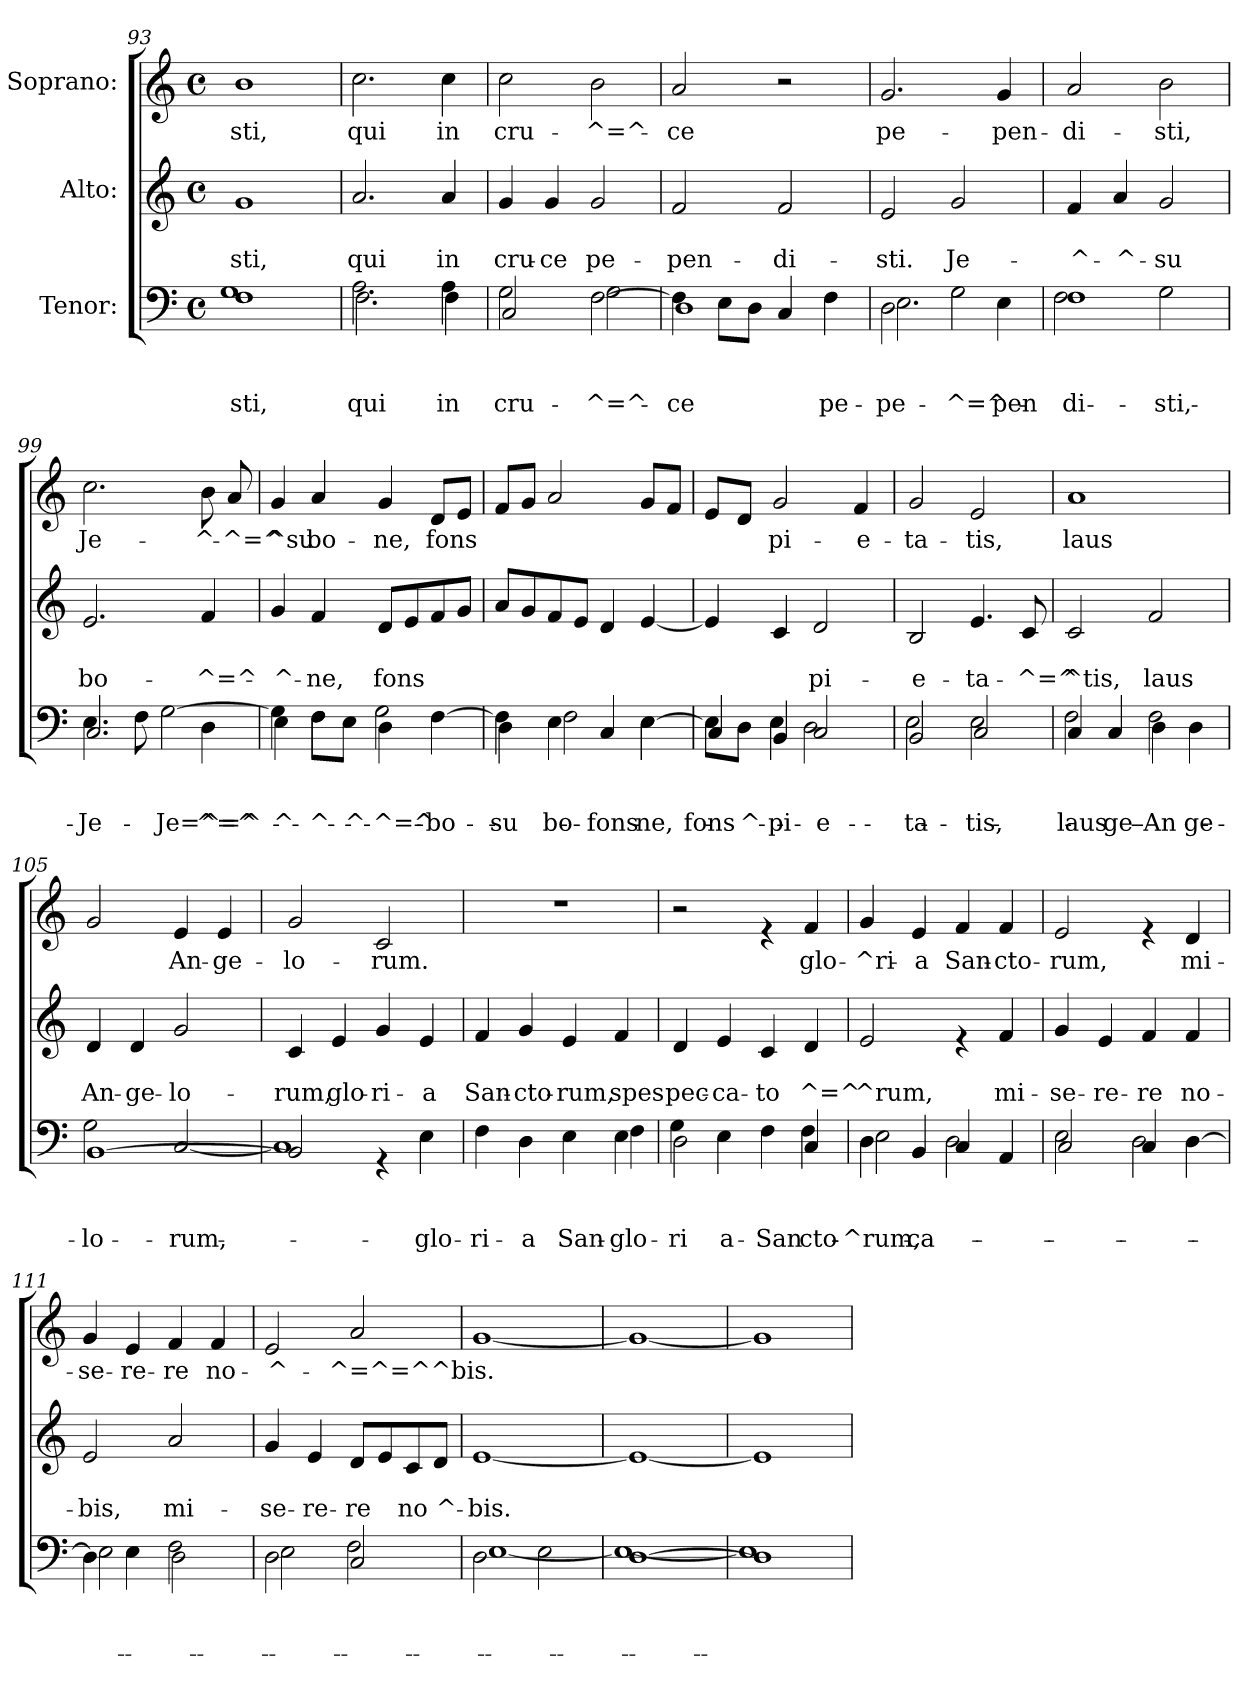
**kern	**text	**text	**text	**kern	**text	**text	**kern	**text
*part3	*part3	*part3	*part3	*part2	*part2	*part2	*part1	*part1
*staff3	*staff3	*staff3	*staff3	*staff2	*staff2	*staff2	*staff1	*staff1
*I"Tenor:	*	*	*	*I"Alto:	*	*	*I"Soprano:	*
*clefF4	*	*	*	*clefG2	*	*	*clefG2	*
*k[]	*	*	*	*k[]	*	*	*k[]	*
*C:	*	*	*	*C:	*	*	*C:	*
*M4/4	*	*	*	*M4/4	*	*	*M4/4	*
*met(c)	*	*	*	*met(c)	*	*	*met(c)	*
=93	=93	=93	=93	=93	=93	=93	=93	=93
!	!	!	!LO:LY:b	!	!	!	!	!
*^	*	*	*	*	*	*	*	*
!	!	!	!	!LO:LY:b	!	!	!LO:LY:b	!	!LO:LY:b
1F	1G	.	.	sti,	1g	.	-sti,	1b	-sti,
=94	=94	=94	=94	=94	=94	=94	=94	=94	=94
!	!	!	!	!LO:LY:b	!	!	!	!	!
!	!	!	!	!LO:LY:b	!	!	!LO:LY:b	!	!LO:LY:b
2.A\	2.F\	.	.	qui	2.a/	.	qui	2.cc\	qui
!	!	!	!	!LO:LY:b	!	!	!	!	!
!	!	!	!	!LO:LY:b	!	!	!LO:LY:b	!	!LO:LY:b
4A\	4F\	.	.	in	4a/	.	in	4cc\	in
!!LO:LB:g=z
=95	=95	=95	=95	=95	=95	=95	=95	=95	=95
!	!	!	!	!LO:LY:b	!	!	!	!	!
!	!	!	!	!LO:LY:b	!	!	!LO:LY:b	!	!LO:LY:b
2G\	2C/	.	.	cru-	4g/	.	cru-	2cc\	cru-
!	!	!	!	!	!	!	!LO:LY:b	!	!
.	.	.	.	.	4g/	.	-ce	.	.
!	!	!	!	!LO:LY:b	!	!	!	!	!
!	!	!	!	!LO:LY:b	!	!	!LO:LY:b	!	!LO:LY:b
[>2F\	2G\	.	.	-^=^-	2g/	.	pe-	2b\	-^=^-
=96	=96	=96	=96	=96	=96	=96	=96	=96	=96
!	!	!	!	!LO:LY:b	!	!	!LO:LY:b	!	!LO:LY:b
4F\]	1D	.	.	-ce	2f/	.	-pen-	2a/	-ce
8E\L	.	.	.	.	.	.	.	.	.
8D\J	.	.	.	.	.	.	.	.	.
!	!	!	!	!	!	!	!LO:LY:b	!	!
4C/	.	.	.	.	2f/	.	-di-	2r	.
!	!	!	!	!LO:LY:b	!	!	!	!	!
4F\	.	.	.	-pe-	.	.	.	.	.
=97	=97	=97	=97	=97	=97	=97	=97	=97	=97
!	!	!	!	!LO:LY:b	!	!	!	!	!
!	!	!	!	!LO:LY:b	!	!	!LO:LY:b	!	!LO:LY:b
2D\	2.E\	.	.	-pe-	2e/	.	-sti.	2.g/	pe-
!	!	!	!	!LO:LY:b	!	!	!LO:LY:b	!	!
2G\	.	.	.	-^=^-	2g/	.	Je-	.	.
!	!	!	!	!LO:LY:b	!	!	!	!	!LO:LY:b
.	4E\	.	.	-pen-	.	.	.	4g/	-pen-
!!LO:LB:g=z
=98	=98	=98	=98	=98	=98	=98	=98	=98	=98
!	!	!	!	!LO:LY:b	!	!	!	!	!
!	!	!	!	!LO:LY:b	!	!	!LO:LY:b	!	!LO:LY:b
1F	2F\	.	.	-di-	4f/	.	-^-	2a/	-di-
!	!	!	!	!	!	!	!LO:LY:b	!	!
.	.	.	.	.	4a/	.	-^-	.	.
!	!	!	!	!LO:LY:b	!	!	!LO:LY:b	!	!LO:LY:b
.	2G\	.	.	-sti,	2g/	.	-su	2b\	-sti,
=99	=99	=99	=99	=99	=99	=99	=99	=99	=99
!	!	!	!	!LO:LY:b	!	!	!	!	!
!	!	!	!	!LO:LY:b	!	!	!LO:LY:b	!	!LO:LY:b
4.E\	2.C/	.	.	Je-	2.e/	.	bo-	2.cc\	Je-
8F\	.	.	.	.	.	.	.	.	.
!	!	!	!	!LO:LY:b	!	!	!	!	!
[>2G\	.	.	.	Je=^=^	.	.	.	.	.
!	!	!	!	!LO:LY:b	!	!	!LO:LY:b	!	!LO:LY:b
.	4D\	.	.	-^=^-	4f/	.	-^=^-	8b\	-^-
!	!	!	!	!	!	!	!	!	!LO:LY:b
.	.	.	.	.	.	.	.	8a/	-^=^
=100	=100	=100	=100	=100	=100	=100	=100	=100	=100
!	!	!	!	!LO:LY:b	!	!	!LO:LY:b	!	!LO:LY:b
4G\]	4E\	.	.	-^-	4g/	.	-^-	4g/	^su
!	!	!	!	!LO:LY:b	!	!	!	!	!
!	!	!	!	!LO:LY:b	!	!	!LO:LY:b	!	!LO:LY:b
8F\L	4F\	.	.	-^-	4f/	.	-ne,	4a/	bo-
!	!	!	!	!LO:LY:b	!	!	!	!	!
8E\J	.	.	.	-^-	.	.	.	.	.
!	!	!	!	!LO:LY:b	!	!	!	!	!
!	!	!	!	!LO:LY:b	!	!	!LO:LY:b	!	!LO:LY:b
4D\	2G\	.	.	-^=^-	8d/L	.	fons	4g/	-ne,
.	.	.	.	.	8e/	.	.	.	.
!	!	!	!	!LO:LY:b	!	!	!	!	!LO:LY:b
[>4F\	.	.	.	bo-	8f/	.	.	8d/L	fons
.	.	.	.	.	8g/J	.	.	8e/J	.
=101	=101	=101	=101	=101	=101	=101	=101	=101	=101
!	!	!	!	!LO:LY:b	!	!	!	!	!
4F\]	4D\	.	.	-su	8a/L	.	.	8f/L	.
.	.	.	.	.	8g/	.	.	8g/J	.
!	!	!	!	!LO:LY:b	!	!	!	!	!
!	!	!	!	!LO:LY:b	!	!	!	!	!
4E\	2F\	.	.	bo-	8f/	.	.	2a/	.
.	.	.	.	.	8e/J	.	.	.	.
!	!	!	!	!LO:LY:b	!	!	!	!	!
4C/	.	.	.	fons	4d/	.	.	.	.
!	!	!	!	!LO:LY:b	!	!	!	!	!
!	!	!	!	!LO:LY:b	!	!	!	!	!
[>4E\	4E\	.	.	-ne,	[<4e/	.	.	8g/L	.
.	.	.	.	.	.	.	.	8f/J	.
=102	=102	=102	=102	=102	=102	=102	=102	=102	=102
!	!	!	!	!LO:LY:b	!	!	!	!	!
8E\L]	4C/	.	.	-fons	4e/]	.	.	8e/L	.
!	!	!	!	!LO:LY:b	!	!	!	!	!
8D\J	.	.	.	^-	.	.	.	8d/J	.
!	!	!	!	!LO:LY:b	!	!	!	!	!
!	!	!	!	!LO:LY:b	!	!	!	!	!LO:LY:b
4BB/	4E\	.	.	pi-	4c/	.	.	2g/	pi-
!	!	!	!	!LO:LY:b	!	!	!	!	!
!	!	!	!	!LO:LY:b	!	!	!LO:LY:b	!	!
2C/	2D\	.	.	-e-	2d/	.	pi-	.	.
!	!	!	!	!	!	!	!	!	!LO:LY:b
.	.	.	.	.	.	.	.	4f/	-e-
!!LO:LB:g=z
=103	=103	=103	=103	=103	=103	=103	=103	=103	=103
!	!	!	!	!LO:LY:b	!	!	!	!	!
!	!	!	!	!LO:LY:b	!	!	!LO:LY:b	!	!LO:LY:b
2BB/	2E\	.	.	ta-	2B/	.	-e-	2g/	-ta-
!	!	!	!	!LO:LY:b	!	!	!	!	!
!	!	!	!	!LO:LY:b	!	!	!LO:LY:b	!	!LO:LY:b
2E\	2C/	.	.	-tis,	4.e/	.	-ta-	2e/	-tis,
!	!	!	!	!	!	!	!LO:LY:b	!	!
.	.	.	.	.	8c/	.	-^=^	.	.
!!LO:LB:g=z
=104	=104	=104	=104	=104	=104	=104	=104	=104	=104
!	!	!	!	!LO:LY:b	!	!	!	!	!
!	!	!	!	!LO:LY:b	!	!	!LO:LY:b	!	!LO:LY:b
4C/	2F\	.	.	-laus	2c/	.	^tis,	1a	laus
!	!	!	!	!LO:LY:b	!	!	!	!	!
4C/	.	.	.	-ge-	.	.	.	.	.
!	!	!	!	!LO:LY:b	!	!	!	!	!
!	!	!	!	!LO:LY:b	!	!	!LO:LY:b	!	!
2F\	4D\	.	.	An-	2f/	.	laus	.	.
!	!	!	!	!LO:LY:b	!	!	!	!	!
.	4D\	.	.	-ge-	.	.	.	.	.
=105	=105	=105	=105	=105	=105	=105	=105	=105	=105
!	!	!	!	!LO:LY:b	!	!	!	!	!
!	!	!	!	!LO:LY:b	!	!	!LO:LY:b	!	!
[<1BB	2G\	.	.	lo-	4d/	.	An-	2g/	.
!	!	!	!	!	!	!	!LO:LY:b	!	!
.	.	.	.	.	4d/	.	-ge-	.	.
!	!	!	!	!LO:LY:b	!	!	!LO:LY:b	!	!LO:LY:b
.	[<2C/	.	.	-rum,	2g/	.	-lo-	4e/	An-
!	!	!	!	!	!	!	!	!	!LO:LY:b
.	.	.	.	.	.	.	.	4e/	-ge-
=106	=106	=106	=106	=106	=106	=106	=106	=106	=106
!	!	!	!	!	!	!	!LO:LY:b	!	!LO:LY:b
2BB/]	1C]	.	.	.	4c/	.	-rum,	2g/	-lo-
!	!	!	!	!	!	!	!LO:LY:b	!	!
.	.	.	.	.	4e/	.	glo-	.	.
!	!	!	!	!	!	!	!LO:LY:b	!	!LO:LY:b
4rGG	.	.	.	.	4g/	.	-ri-	2c/	-rum.
!	!	!	!	!LO:LY:b	!	!	!LO:LY:b	!	!
4E\	.	.	.	glo-	4e/	.	-a	.	.
=107	=107	=107	=107	=107	=107	=107	=107	=107	=107
!	!	!	!	!LO:LY:b	!	!	!LO:LY:b	!	!
4F\	2.ryy	.	.	-ri-	4f/	.	San-	1r	.
!	!	!	!	!LO:LY:b	!	!	!LO:LY:b	!	!
4D\	.	.	.	-a	4g/	.	-cto-	.	.
!	!	!	!	!LO:LY:b	!	!	!LO:LY:b	!	!
4E\	.	.	.	San-	4e/	.	-rum,	.	.
!	!	!	!	!LO:LY:b	!	!	!	!	!
!	!	!	!	!LO:LY:b	!	!	!LO:LY:b	!	!
4E\	4F\	.	.	-glo-	4f/	.	spes	.	.
=108	=108	=108	=108	=108	=108	=108	=108	=108	=108
!	!	!	!	!LO:LY:b	!	!	!	!	!
!	!	!	!	!LO:LY:b	!	!	!LO:LY:b	!	!
2D\	4G\	.	.	ri-	4d/	.	pec-	2r	.
!	!	!	!	!LO:LY:b	!	!	!LO:LY:b	!	!
.	4E\	.	.	-a	4e/	.	-ca-	.	.
!	!	!	!	!LO:LY:b	!	!	!LO:LY:b	!	!
4ryy	4F\	.	.	San-	4c/	.	-to	4re	.
!	!	!	!	!LO:LY:b	!	!	!	!	!
!	!	!	!	!LO:LY:b	!	!	!LO:LY:b	!	!LO:LY:b
4C/	4F\	.	.	-cto-	4d/	.	^=^	4f/	glo-
!!LO:LB:g=z
=109	=109	=109	=109	=109	=109	=109	=109	=109	=109
!	!	!	!	!LO:LY:b	!	!	!	!	!
!	!	!	!	!LO:LY:b	!	!	!LO:LY:b	!	!LO:LY:b
4D\	2E\	.	.	-^rum,	2e/	.	^rum,	4g/	-^ri-
!	!	!	!	!LO:LY:b	!	!	!	!	!LO:LY:b
4BB/	.	.	.	-ca-	.	.	.	4e/	-a
!	!	!	!	!	!	!	!	!	!LO:LY:b
4C/	2D\	.	.	.	4re	.	.	4f/	San-
!	!	!	!	!	!	!	!LO:LY:b	!	!LO:LY:b
4AA/	.	.	.	.	4f/	.	mi-	4f/	-cto-
=110	=110	=110	=110	=110	=110	=110	=110	=110	=110
!	!	!	!	!	!	!	!LO:LY:b	!	!LO:LY:b
2E\	2C/	.	.	.	4g/	.	-se-	2e/	-rum,
!	!	!	!	!	!	!	!LO:LY:b	!	!
.	.	.	.	.	4e/	.	-re-	.	.
!	!	!	!	!	!	!	!LO:LY:b	!	!
4C/	2D\	.	.	.	4f/	.	-re	4re	.
!	!	!	!	!	!	!	!LO:LY:b	!	!LO:LY:b
[>4D\	.	.	.	.	4f/	.	no-	4d/	mi-
=111	=111	=111	=111	=111	=111	=111	=111	=111	=111
!	!	!	!	!	!	!	!LO:LY:b	!	!LO:LY:b
4D\]	2E\	.	.	.	2e/	.	-bis,	4g/	-se-
!	!	!	!	!	!	!	!	!	!LO:LY:b
4E\	.	.	.	.	.	.	.	4e/	-re-
!	!	!	!	!	!	!	!LO:LY:b	!	!LO:LY:b
2F\	2D\	.	.	.	2a/	.	mi-	4f/	-re
!	!	!	!	!	!	!	!	!	!LO:LY:b
.	.	.	.	.	.	.	.	4f/	no-
=112	=112	=112	=112	=112	=112	=112	=112	=112	=112
!	!	!	!	!	!	!	!LO:LY:b	!	!LO:LY:b
2D\	2E\	.	.	.	4g/	.	-se-	2e/	-^-
!	!	!	!	!	!	!	!LO:LY:b	!	!
.	.	.	.	.	4e/	.	-re-	.	.
!	!	!	!	!	!	!	!LO:LY:b	!	!LO:LY:b
2C/	2F\	.	.	.	8d/L	.	-re	2a/	-^=^=^^bis.
.	.	.	.	.	8e/	.	.	.	.
!	!	!	!	!	!	!	!LO:LY:b	!	!
.	.	.	.	.	8c/	.	no	.	.
!	!	!	!	!	!	!	!LO:LY:b	!	!
.	.	.	.	.	8d/J	.	^-	.	.
=113	=113	=113	=113	=113	=113	=113	=113	=113	=113
*	*	*	*	*	*	*	*	*MM168	*
!	!	!	!	!	!	!	!LO:LY:b	!	!
2D\	[>1E	.	.	.	[<1e	.	-bis.	[<1g	.
2E\	.	.	.	.	.	.	.	.	.
=114	=114	=114	=114	=114	=114	=114	=114	=114	=114
*	*	*	*	*	*	*	*	*MM152	*
[>1D	1E_	.	.	.	1e_	.	.	1g_	.
!!LO:PB:g=z
=115	=115	=115	=115	=115	=115	=115	=115	=115	=115
*	*	*	*	*	*	*	*	*MM136	*
1D]	1E]	.	.	.	1e]	.	.	1g]	.
*v	*v	*	*	*	*	*	*	*	*
=	=	=	=	=	=	=	=	=
*-	*-	*-	*-	*-	*-	*-	*-	*-
